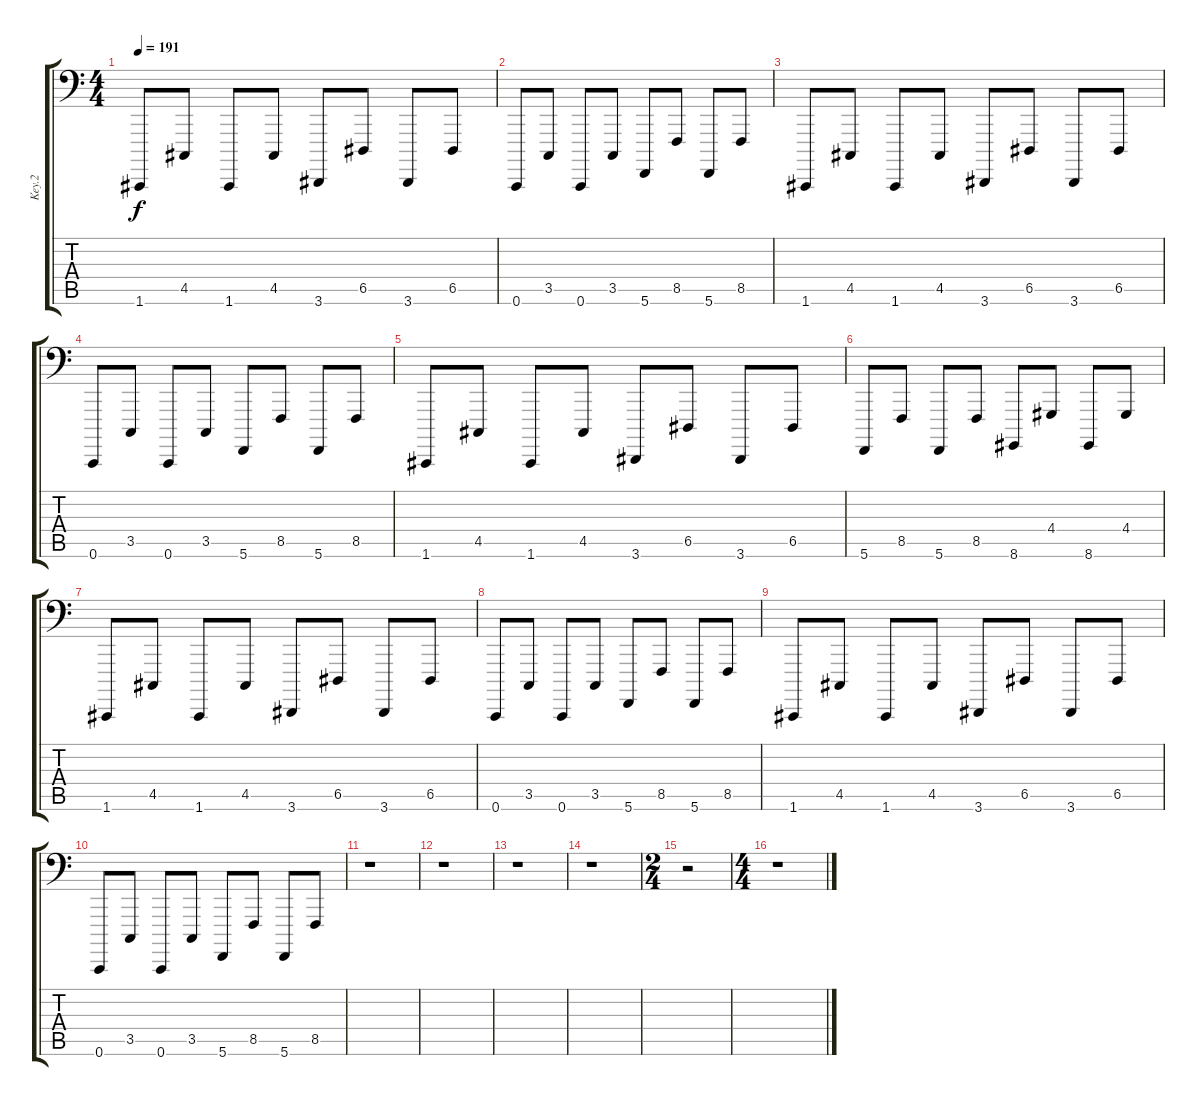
\track ("Key.2" "Key.2") {instrument acousticgrandpiano}
\staff {score tabs}
\tuning (G2 D2 A1 E1 A0 C0) {hide}
\ts (4 4)
\tempo 191
\clef f4
\ks c
1.6.8{dy f} 4.5.8 1.6.8 4.5.8 3.6.8 6.5.8 3.6.8 6.5.8 |
0.6.8 3.5.8 0.6.8 3.5.8 5.6.8 8.5.8 5.6.8 8.5.8 |
1.6.8 4.5.8 1.6.8 4.5.8 3.6.8 6.5.8 3.6.8 6.5.8 |
0.6.8 3.5.8 0.6.8 3.5.8 5.6.8 8.5.8 5.6.8 8.5.8 |
1.6.8 4.5.8 1.6.8 4.5.8 3.6.8 6.5.8 3.6.8 6.5.8 |
5.6.8 8.5.8 5.6.8 8.5.8 8.6.8 4.4.8 8.6.8 4.4.8 |
1.6.8 4.5.8 1.6.8 4.5.8 3.6.8 6.5.8 3.6.8 6.5.8 |
0.6.8 3.5.8 0.6.8 3.5.8 5.6.8 8.5.8 5.6.8 8.5.8 |
1.6.8 4.5.8 1.6.8 4.5.8 3.6.8 6.5.8 3.6.8 6.5.8 |
0.6.8 3.5.8 0.6.8 3.5.8 5.6.8 8.5.8 5.6.8 8.5.8 |
r.1 |
r.1 |
r.1 |
r.1 |
\ts (2 4)
r.2 |
\ts (4 4)
r.1
